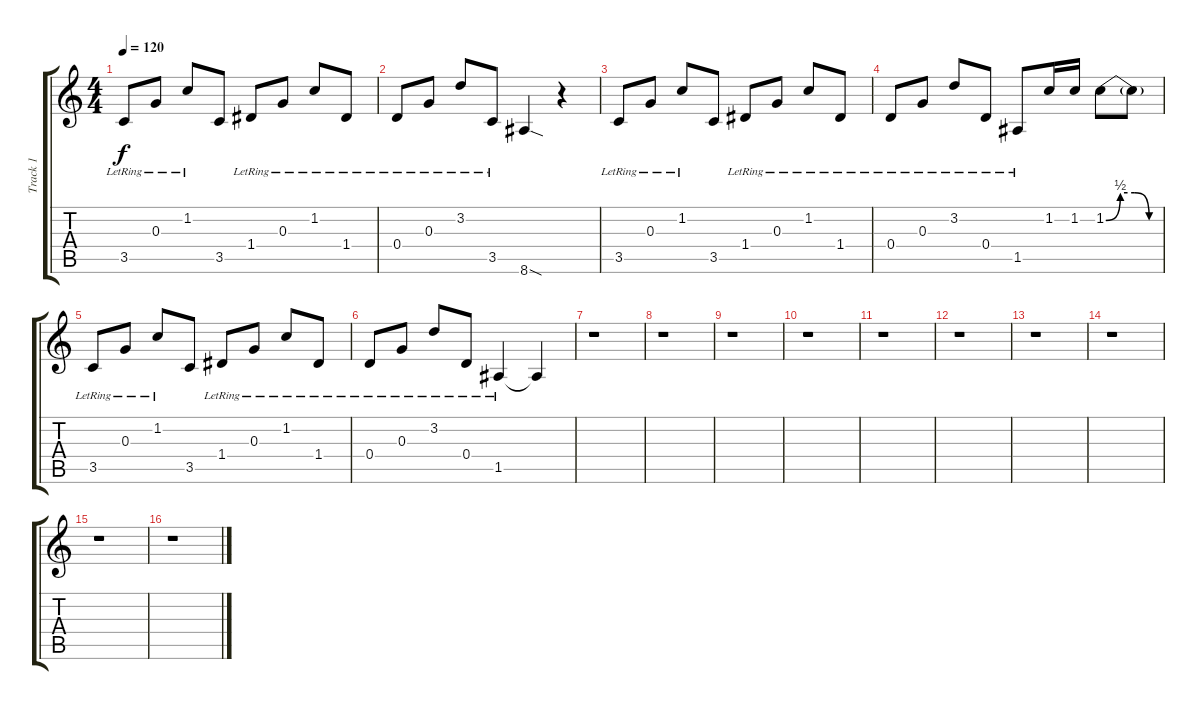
\track ("Track 1" "Track 1") {instrument acousticguitarsteel}
\staff {score tabs}
\tuning (E4 B3 G3 D3 A2 D2) {hide}
\ts (4 4)
\tempo 120
\clef g2
\ks c
3.5{lr}.8{dy f} 0.3{lr}.8 1.2{lr}.8 3.5.8 1.4{lr}.8 0.3{lr}.8 1.2{lr}.8 1.4{lr}.8 |
0.4{lr}.8 0.3{lr}.8 3.2{lr}.8 3.5{lr}.8 8.6{sod}.4{volume 1} r.4 |
3.5{lr}.8{volume 13} 0.3{lr}.8 1.2{lr}.8 3.5.8 1.4{lr}.8 0.3{lr}.8 1.2{lr}.8 1.4{lr}.8 |
0.4{lr}.8 0.3{lr}.8 3.2{lr}.8 0.4{lr}.8 1.5{lr}.8 1.2.16 1.2.16 1.2{be (custom 0 0 15 2 30 2 45 0 60 0)}.8 1.2{t}.8 |
3.5{lr}.8 0.3{lr}.8 1.2{lr}.8 3.5.8 1.4{lr}.8 0.3{lr}.8 1.2{lr}.8 1.4{lr}.8 |
0.4{lr}.8 0.3{lr}.8 3.2{lr}.8 0.4{lr}.8 1.5{lr}.4 1.5{t}.4 |
r.1 |
r.1 |
r.1 |
r.1 |
r.1 |
r.1 |
r.1 |
r.1 |
r.1 |
r.1
